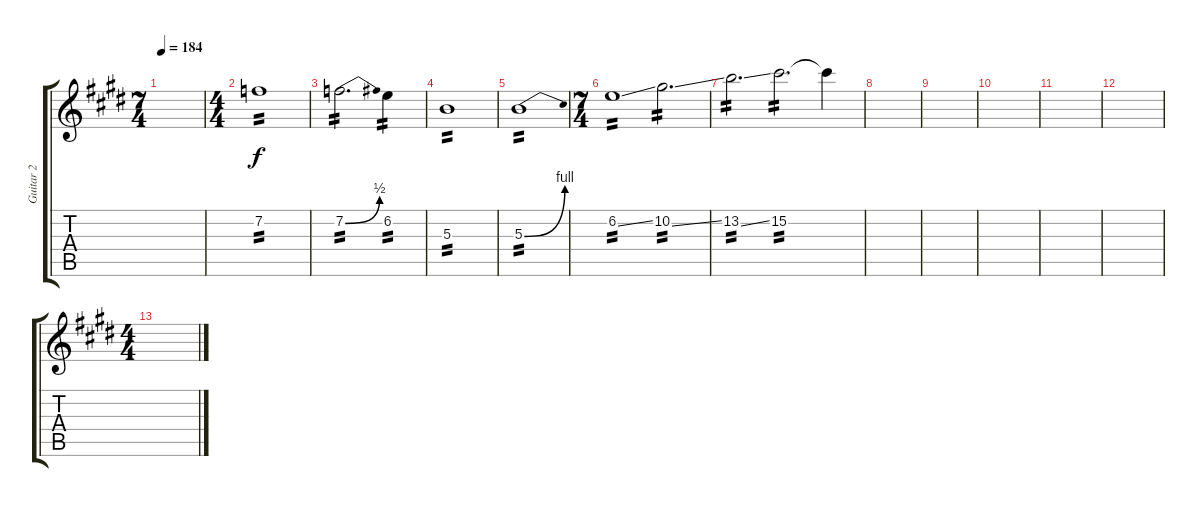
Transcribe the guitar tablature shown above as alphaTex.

\track ("Guitar 2" "Guitar 2") {instrument distortionguitar}
\staff {score tabs}
\tuning (Eb4 Bb3 Gb3 Db3 Ab2 Db2) {hide}
\ts (7 4)
\tempo 184
\clef g2
\ks c#minor
|
\ts (4 4)
7.2.1{tp 2} |
7.2{be (bend 0 0 60 2)}.2{d tp 2} 6.2.4{tp 2} |
5.3.1{tp 2} |
5.3{be (bend 0 0 60 4)}.1{tp 2} |
\ts (7 4)
6.2{ss}.1{tp 2} 10.2{ss}.2{d tp 2} |
13.2{ss}.2{d tp 2} 15.2.2{d tp 2} 15.2{t}.4 |
|
|
|
|
|
\ts (4 4)
